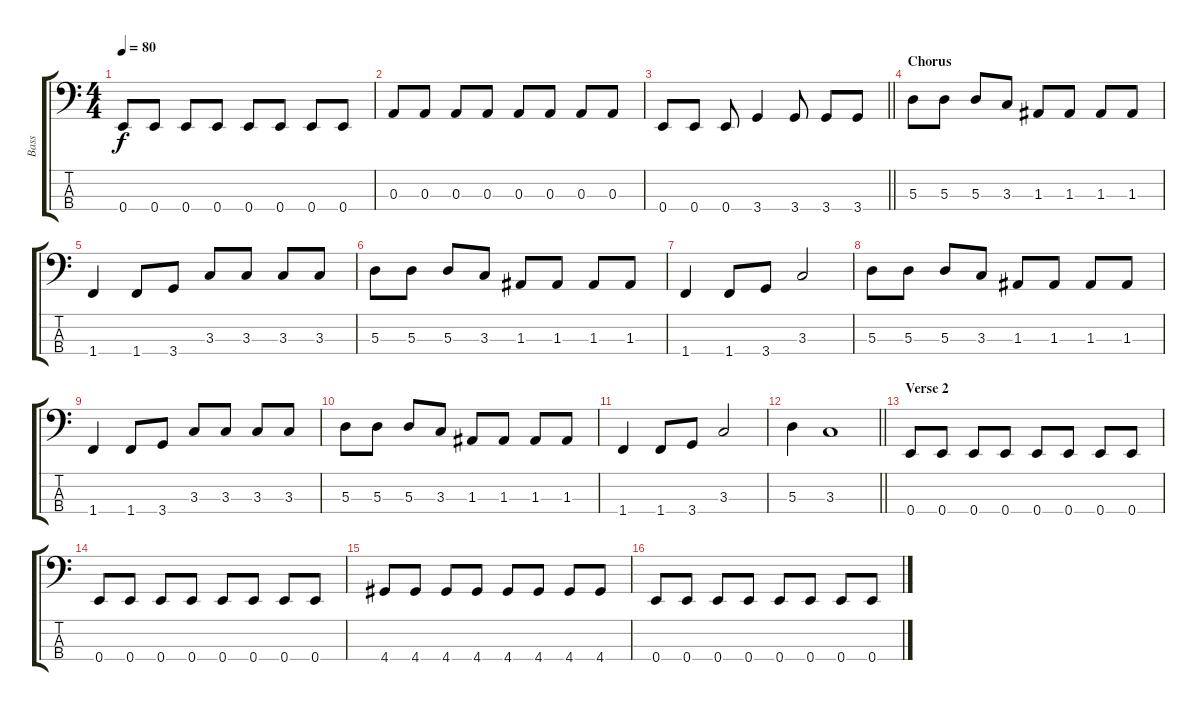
\track ("Bass" "Bass") {instrument electricbasspick}
\staff {score tabs}
\tuning (G2 D2 A1 E1) {hide}
\ts (4 4)
\tempo 80
\clef f4
\ks c
0.4.8{dy f} 0.4.8 0.4.8 0.4.8 0.4.8 0.4.8 0.4.8 0.4.8 |
0.3.8 0.3.8 0.3.8 0.3.8 0.3.8 0.3.8 0.3.8 0.3.8 |
\barLineRight lightlight
0.4.8 0.4.8 0.4.8 3.4.4 3.4.8 3.4.8 3.4.8 |
\section ("" "Chorus")
5.3.8 5.3.8 5.3.8 3.3.8 1.3.8 1.3.8 1.3.8 1.3.8 |
1.4.4 1.4.8 3.4.8 3.3.8 3.3.8 3.3.8 3.3.8 |
5.3.8 5.3.8 5.3.8 3.3.8 1.3.8 1.3.8 1.3.8 1.3.8 |
1.4.4 1.4.8 3.4.8 3.3.2 |
5.3.8 5.3.8 5.3.8 3.3.8 1.3.8 1.3.8 1.3.8 1.3.8 |
1.4.4 1.4.8 3.4.8 3.3.8 3.3.8 3.3.8 3.3.8 |
5.3.8 5.3.8 5.3.8 3.3.8 1.3.8 1.3.8 1.3.8 1.3.8 |
1.4.4 1.4.8 3.4.8 3.3.2 |
\barLineRight lightlight
5.3.4 3.3.1 |
\section ("" "Verse 2")
0.4.8 0.4.8 0.4.8 0.4.8 0.4.8 0.4.8 0.4.8 0.4.8 |
0.4.8 0.4.8 0.4.8 0.4.8 0.4.8 0.4.8 0.4.8 0.4.8 |
4.4.8 4.4.8 4.4.8 4.4.8 4.4.8 4.4.8 4.4.8 4.4.8 |
0.4.8 0.4.8 0.4.8 0.4.8 0.4.8 0.4.8 0.4.8 0.4.8
